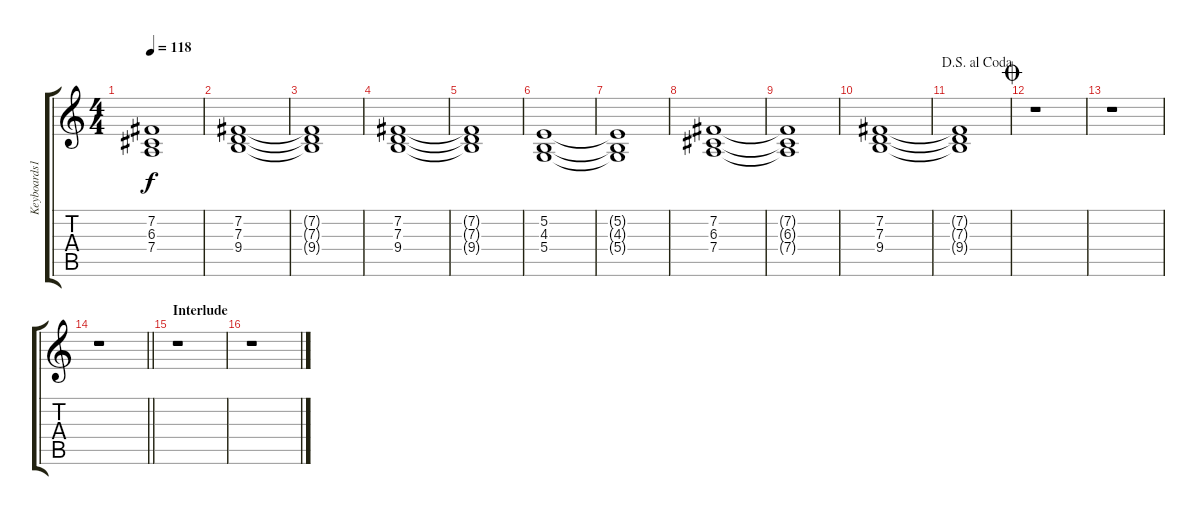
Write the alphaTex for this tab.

\track ("Keyboards1" "Keyboards1") {instrument synthstrings1}
\staff {score tabs}
\tuning (E4 B3 G3 D3 A2 E2) {hide}
\ts (4 4)
\tempo 118
\clef g2
\ks c
(7.2{t} 6.3{t} 7.4{t}).1{dy f} |
(7.2 7.3 9.4).1 |
(7.2{t} 7.3{t} 9.4{t}).1 |
(7.2 7.3 9.4).1 |
(7.2{t} 7.3{t} 9.4{t}).1 |
(5.2 4.3 5.4).1 |
(5.2{t} 4.3{t} 5.4{t}).1 |
(7.2 6.3 7.4).1 |
(7.2{t} 6.3{t} 7.4{t}).1 |
(7.2 7.3 9.4).1 |
\jump dalsegnoalcoda
(7.2{t} 7.3{t} 9.4{t}).1 |
\jump coda
r.1 |
r.1 |
\barLineRight lightlight
r.1 |
\section ("" "Interlude")
r.1 |
r.1
